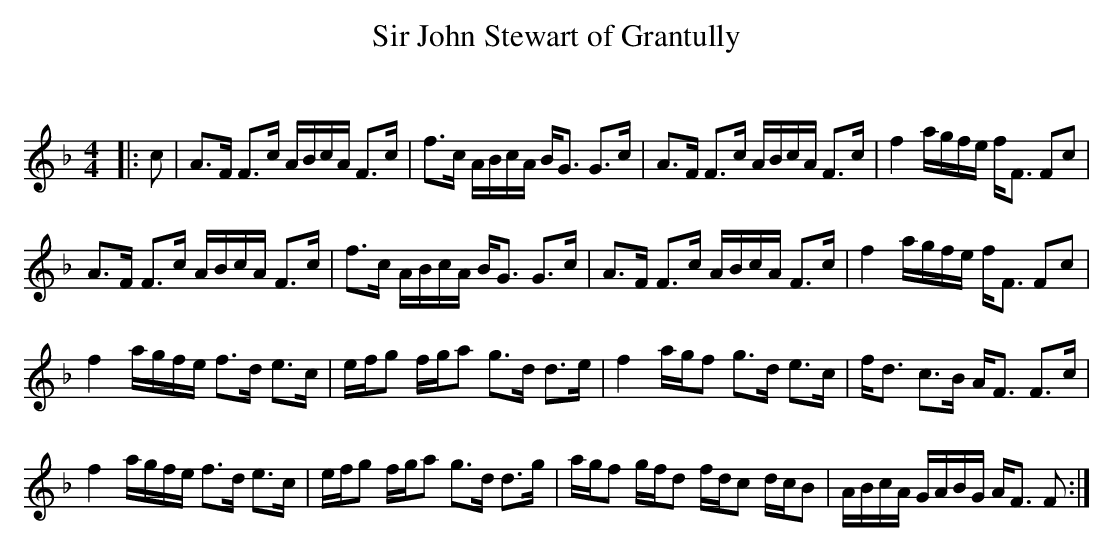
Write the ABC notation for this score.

X:1
T: Sir John Stewart of Grantully
C:
Q: 128
K:F
M:4/4
L:1/16
|:c2|A3F F3c ABcA F3c|f3c ABcA BG3 G3c|A3F F3c ABcA F3c|f4 agfe fF3 F2c2|
A3F F3c ABcA F3c|f3c ABcA BG3 G3c|A3F F3c ABcA F3c|f4 agfe fF3 F2c2|
f4 agfe f3d e3c|efg2 fga2 g3d d3e|f4 agf2 g3d e3c|fd3 c3B AF3 F3c|
f4 agfe f3d e3c|efg2 fga2 g3d d3g|agf2 gfd2 fdc2 dcB2|ABcA GABG AF3 F2:|
